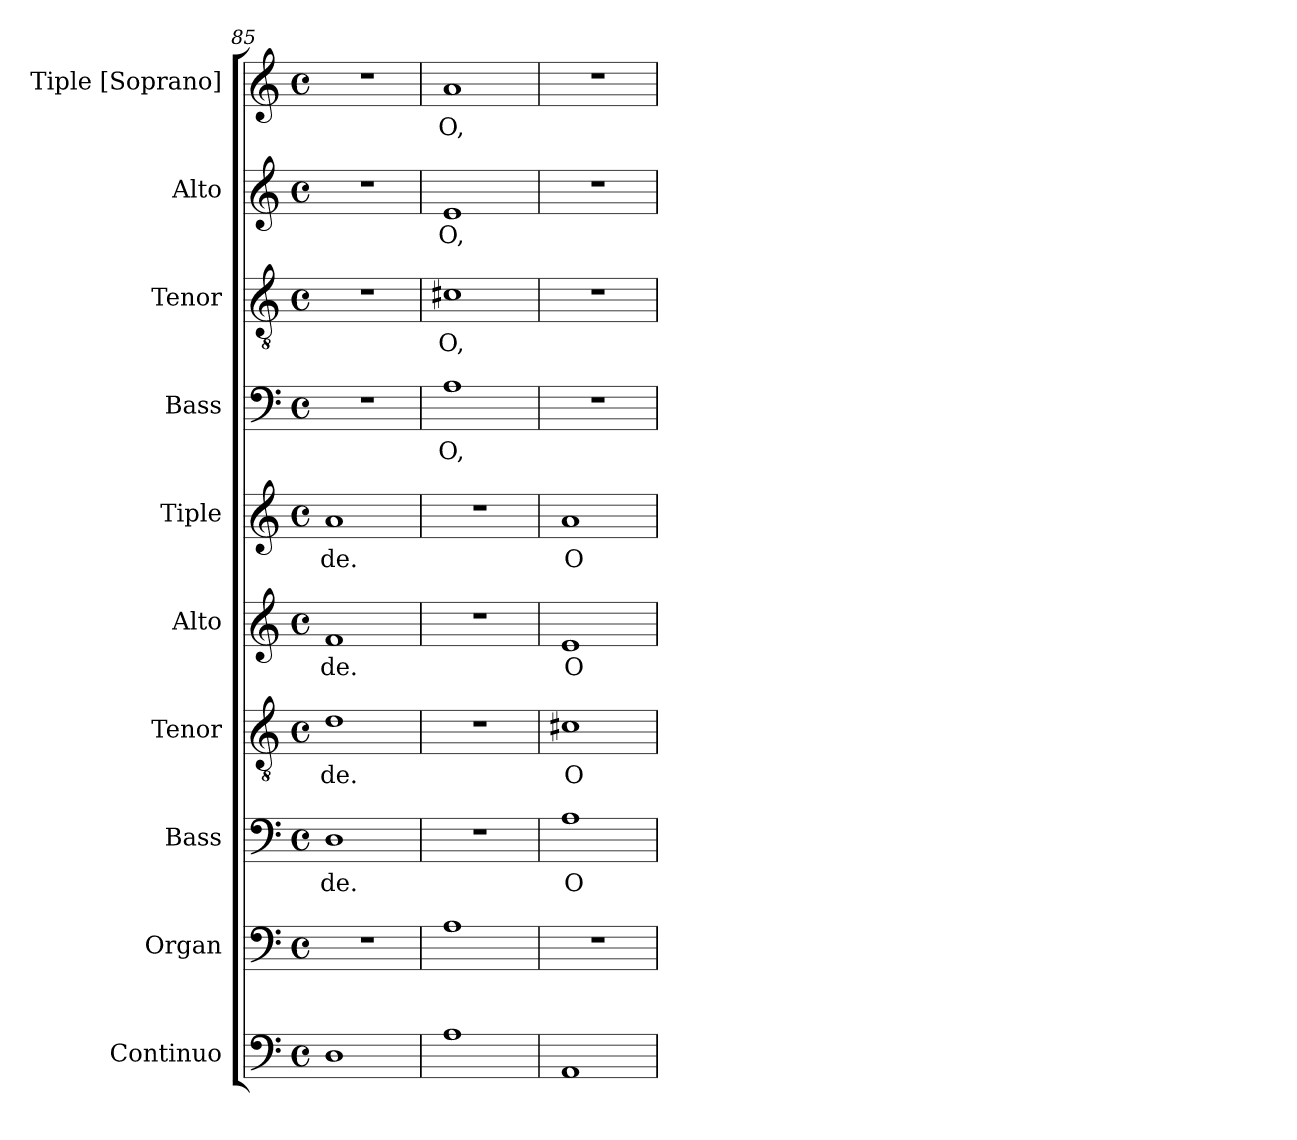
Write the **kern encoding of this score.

**kern	**kern	**kern	**text	**kern	**text	**kern	**text	**kern	**text	**kern	**text	**kern	**text	**kern	**text	**kern	**text
*part10	*part9	*part8	*part8	*part7	*part7	*part6	*part6	*part5	*part5	*part4	*part4	*part3	*part3	*part2	*part2	*part1	*part1
*staff10	*staff9	*staff8	*staff8	*staff7	*staff7	*staff6	*staff6	*staff5	*staff5	*staff4	*staff4	*staff3	*staff3	*staff2	*staff2	*staff1	*staff1
*I"Continuo	*I"Organ	*I"Bass	*	*I"Tenor	*	*I"Alto	*	*I"Tiple	*	*I"Bass	*	*I"Tenor	*	*I"Alto	*	*I"Tiple [Soprano]	*
*I'Cont.	*I'Org.	*I'B.	*	*I'T.	*	*I'A.	*	*	*	*I'B.	*	*I'T.	*	*I'A.	*	*I'S.	*
*clefF4	*clefF4	*clefF4	*	*clefGv2	*	*clefG2	*	*clefG2	*	*clefF4	*	*clefGv2	*	*clefG2	*	*clefG2	*
*	*	*	*	*ITrd7c12	*	*	*	*	*	*	*	*ITrd7c12	*	*	*	*	*
*k[]	*k[]	*k[]	*	*k[]	*	*k[]	*	*k[]	*	*k[]	*	*k[]	*	*k[]	*	*k[]	*
*C:	*C:	*C:	*	*C:	*	*C:	*	*C:	*	*C:	*	*C:	*	*C:	*	*C:	*
*M4/4	*M4/4	*M4/4	*	*M4/4	*	*M4/4	*	*M4/4	*	*M4/4	*	*M4/4	*	*M4/4	*	*M4/4	*
*met(c)	*met(c)	*met(c)	*	*met(c)	*	*met(c)	*	*met(c)	*	*met(c)	*	*met(c)	*	*met(c)	*	*met(c)	*
=85	=85	=85	=85	=85	=85	=85	=85	=85	=85	=85	=85	=85	=85	=85	=85	=85	=85
!	!	!	!LO:LY:b:color=#000000	!	!	!	!	!	!	!	!	!	!	!	!	!	!
!	!	!	!	!	!LO:LY:b:color=#000000	!	!	!	!	!	!	!	!	!	!	!	!
!	!	!	!	!	!	!	!LO:LY:b:color=#000000	!	!	!	!	!	!	!	!	!	!
!	!	!	!	!	!	!	!	!	!LO:LY:b:color=#000000	!	!	!	!	!	!	!	!
1Di	1r	1Di	-de.	1Di	-de.	1fi	-de.	1ai	-de.	1r	.	1r	.	1r	.	1r	.
=86	=86	=86	=86	=86	=86	=86	=86	=86	=86	=86	=86	=86	=86	=86	=86	=86	=86
!	!	!	!	!	!	!	!	!	!	!	!LO:LY:b:color=#000000	!	!	!	!	!	!
!	!	!	!	!	!	!	!	!	!	!	!	!	!LO:LY:b:color=#000000	!	!	!	!
!	!	!	!	!	!	!	!	!	!	!	!	!	!	!	!LO:LY:b:color=#000000	!	!
!	!	!	!	!	!	!	!	!	!	!	!	!	!	!	!	!	!LO:LY:b:color=#000000
1Ai	1Ai	1r	.	1r	.	1r	.	1r	.	1Ai	O,	1C#Xi	O,	1ei	O,	1ai	O,
=87	=87	=87	=87	=87	=87	=87	=87	=87	=87	=87	=87	=87	=87	=87	=87	=87	=87
!	!	!	!LO:LY:b:color=#000000	!	!	!	!	!	!	!	!	!	!	!	!	!	!
!	!	!	!	!	!LO:LY:b:color=#000000	!	!	!	!	!	!	!	!	!	!	!	!
!	!	!	!	!	!	!	!LO:LY:b:color=#000000	!	!	!	!	!	!	!	!	!	!
!	!	!	!	!	!	!	!	!	!LO:LY:b:color=#000000	!	!	!	!	!	!	!	!
1AAi	1r	1Ai	O	1C#Xi	O	1ei	O	1ai	O	1r	.	1r	.	1r	.	1r	.
=	=	=	=	=	=	=	=	=	=	=	=	=	=	=	=	=	=
*-	*-	*-	*-	*-	*-	*-	*-	*-	*-	*-	*-	*-	*-	*-	*-	*-	*-
